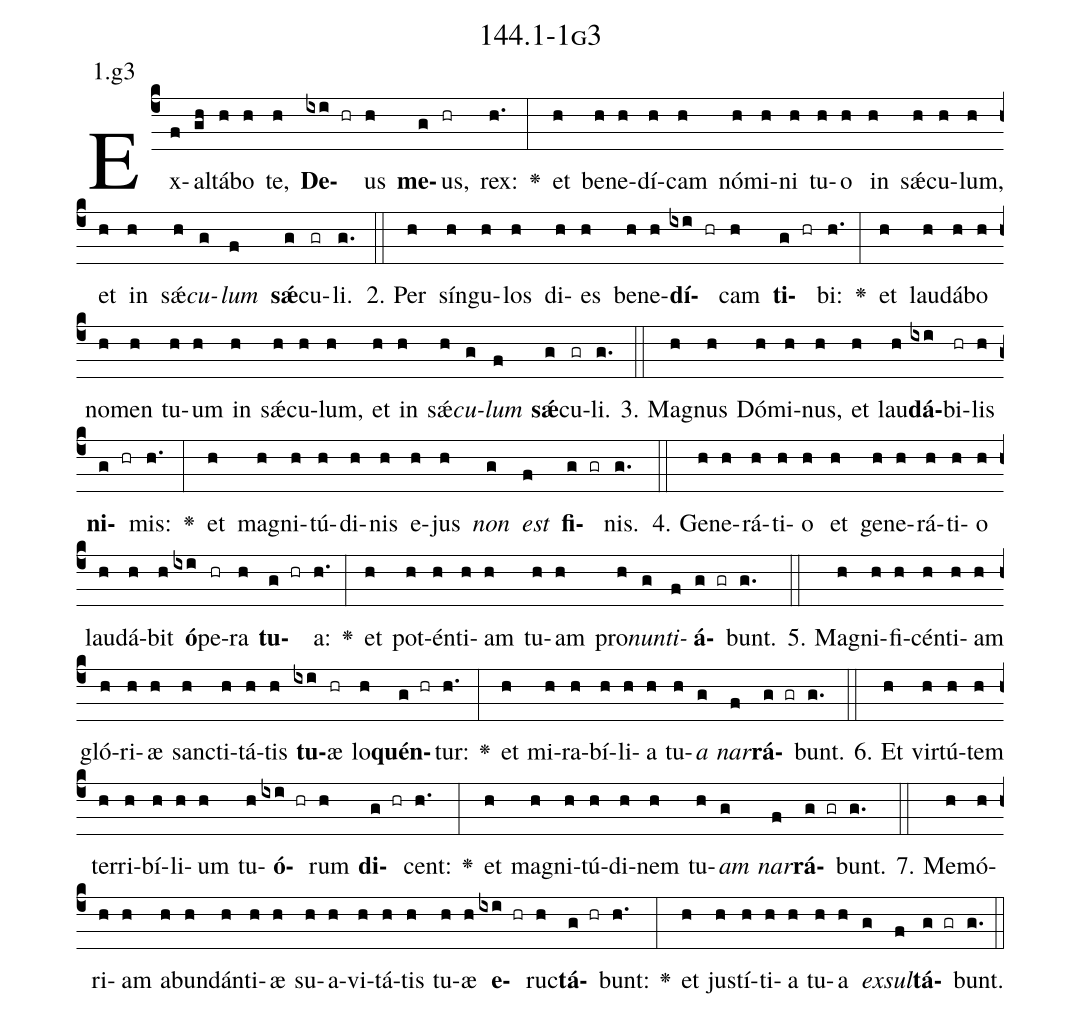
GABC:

name: 144.1-1g3;
annotation: 1.g3;
%%
(c4)Ex(f)al(gh)tá(h)bo(h) te,(h) <b>De</b>(ixi hr)us(h) <b>me</b>(g)us,(hr) rex:(h.) <v>\greheightstar</v>(:) et(h) be(h)ne(h)dí(h)cam(h) nó(h)mi(h)ni(h) tu(h)o(h) in(h) sǽ(h)cu(h)lum,(h) et(h) in(h) sǽ(h)<i>cu</i>(g)<i>lum</i>(f) <b>sǽ</b>(g)cu(gr)li.(g.) (::)
2. Per(h) sín(h)gu(h)los(h) di(h)es(h) be(h)ne(h)<b>dí</b>(ixi hr)cam(h) <b>ti</b>(g hr)bi:(h.) <v>\greheightstar</v>(:) et(h) lau(h)dá(h)bo(h) no(h)men(h) tu(h)um(h) in(h) sǽ(h)cu(h)lum,(h) et(h) in(h) sǽ(h)<i>cu</i>(g)<i>lum</i>(f) <b>sǽ</b>(g)cu(gr)li.(g.) (::)
3. Ma(h)gnus(h) Dó(h)mi(h)nus,(h) et(h) lau(h)<b>dá</b>(ixi)bi(hr)lis(h) <b>ni</b>(g hr)mis:(h.) <v>\greheightstar</v>(:) et(h) ma(h)gni(h)tú(h)di(h)nis(h) e(h)jus(h) <i>non</i>(g) <i>est</i>(f) <b>fi</b>(g gr)nis.(g.) (::)
4. Ge(h)ne(h)rá(h)ti(h)o(h) et(h) ge(h)ne(h)rá(h)ti(h)o(h) lau(h)dá(h)bit(h) <b>ó</b>(ixi)pe(hr)ra(h) <b>tu</b>(g hr)a:(h.) <v>\greheightstar</v>(:) et(h) pot(h)én(h)ti(h)am(h) tu(h)am(h) pro(h)<i>nun</i>(g)<i>ti</i>(f)<b>á</b>(g gr)bunt.(g.) (::)
5. Ma(h)gni(h)fi(h)cén(h)ti(h)am(h) gló(h)ri(h)æ(h) sanc(h)ti(h)tá(h)tis(h) <b>tu</b>(ixi)æ(hr) lo(h)<b>quén</b>(g hr)tur:(h.) <v>\greheightstar</v>(:) et(h) mi(h)ra(h)bí(h)li(h)a(h) tu(h)<i>a</i>(g) <i>nar</i>(f)<b>rá</b>(g gr)bunt.(g.) (::)
6. Et(h) vir(h)tú(h)tem(h) ter(h)ri(h)bí(h)li(h)um(h) tu(h)<b>ó</b>(ixi hr)rum(h) <b>di</b>(g hr)cent:(h.) <v>\greheightstar</v>(:) et(h) ma(h)gni(h)tú(h)di(h)nem(h) tu(h)<i>am</i>(g) <i>nar</i>(f)<b>rá</b>(g gr)bunt.(g.) (::)
7. Me(h)mó(h)ri(h)am(h) ab(h)un(h)dán(h)ti(h)æ(h) su(h)a(h)vi(h)tá(h)tis(h) tu(h)æ(h) <b>e</b>(ixi hr)ruc(h)<b>tá</b>(g hr)bunt:(h.) <v>\greheightstar</v>(:) et(h) jus(h)tí(h)ti(h)a(h) tu(h)a(h) <i>ex</i>(g)<i>sul</i>(f)<b>tá</b>(g gr)bunt.(g.) (::)
